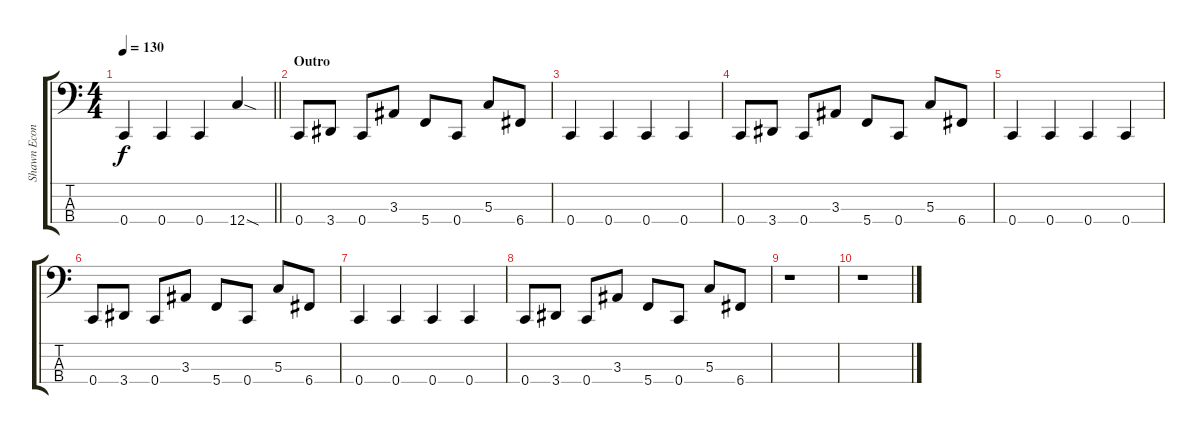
\track ("Shawn Economaki (Bass)" "Shawn Econ") {instrument electricbasspick}
\staff {score tabs}
\tuning (F2 C2 G1 C1) {hide}
\ts (4 4)
\tempo 130
\clef f4
\barLineRight lightlight
\ks c
0.4.4{dy f} 0.4.4 0.4.4 12.4{sod}.4 |
\section ("" "Outro")
0.4.8 3.4.8 0.4.8 3.3.8 5.4.8 0.4.8 5.3.8 6.4.8 |
0.4.4 0.4.4 0.4.4 0.4.4 |
0.4.8 3.4.8 0.4.8 3.3.8 5.4.8 0.4.8 5.3.8 6.4.8 |
0.4.4 0.4.4 0.4.4 0.4.4 |
0.4.8 3.4.8 0.4.8 3.3.8 5.4.8 0.4.8 5.3.8 6.4.8 |
0.4.4 0.4.4 0.4.4 0.4.4 |
0.4.8 3.4.8 0.4.8 3.3.8 5.4.8 0.4.8 5.3.8 6.4.8 |
r.1 |
r.1
